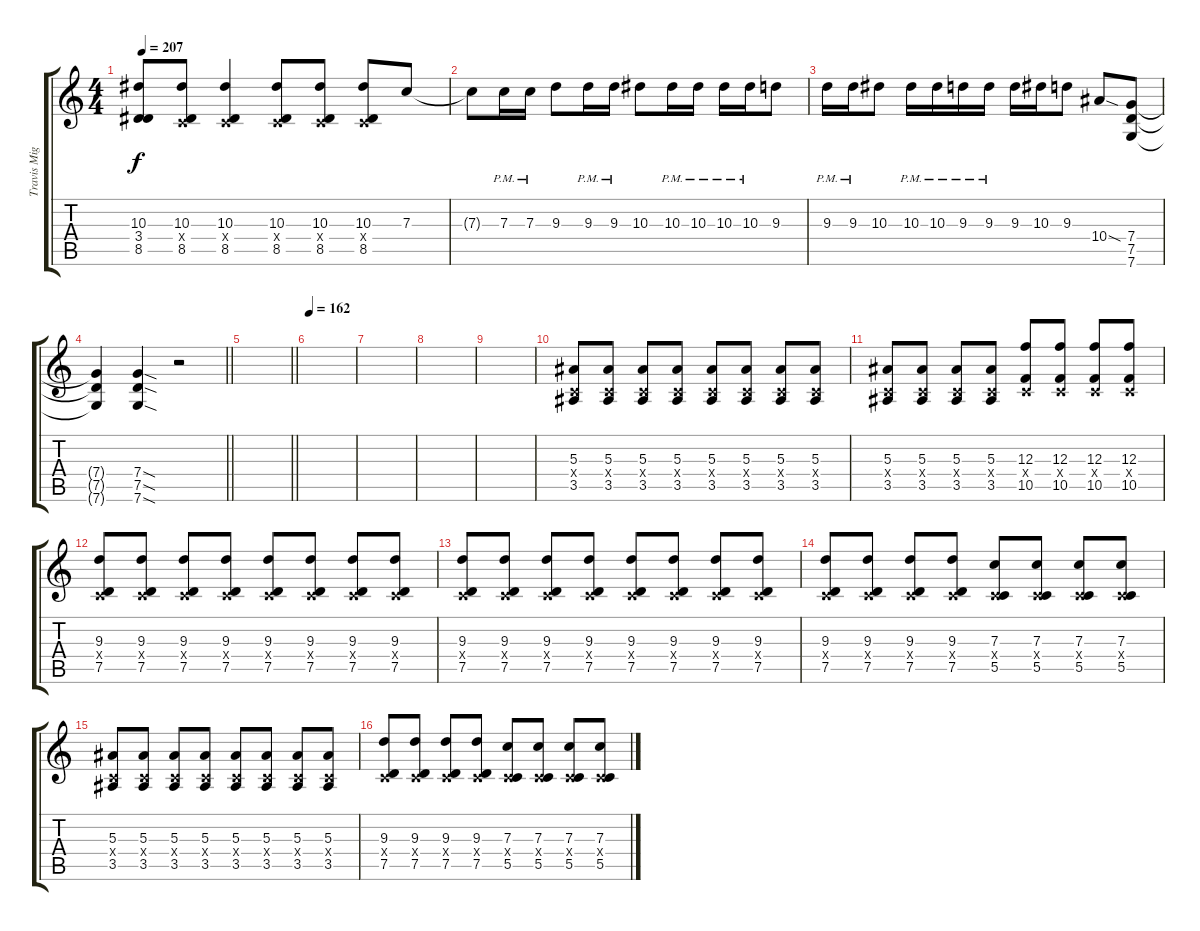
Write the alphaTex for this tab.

\track ("Travis Miguel" "Travis Mig") {instrument distortionguitar}
\staff {score tabs}
\tuning (D4 A3 F3 C3 G2 C2) {hide}
\ts (4 4)
\tempo 207
\clef g2
\ks c
(10.3{t} 3.4{t} 8.5{t}).8{dy f} (10.3 0.4{x} 8.5).8 (10.3 0.4{x} 8.5).4 (10.3 0.4{x} 8.5).8 (10.3 0.4{x} 8.5).8 (10.3 0.4{x} 8.5).8 7.3.8 |
7.3{t}.8 7.3{pm}.16 7.3{pm}.16 9.3.8 9.3{pm}.16 9.3{pm}.16 10.3.8 10.3{pm}.16 10.3{pm}.16 10.3{pm}.16 10.3{pm}.16 9.3.8 |
9.3{pm}.16 9.3{pm}.16 10.3.8 10.3{pm}.16 10.3{pm}.16 9.3{pm}.16 9.3{pm}.16 9.3.16 10.3.16 9.3.8 10.4{sod}.8 (7.4 7.5 7.6).8 |
\barLineRight lightlight
(7.4{t} 7.5{t} 7.6{t}).4 (7.4{sod} 7.5{sod} 7.6{sod}).4 r.2 |
\barLineRight lightlight
|
\tempo 162
|
|
|
|
(5.3 0.4{x} 3.5).8 (5.3 0.4{x} 3.5).8 (5.3 0.4{x} 3.5).8 (5.3 0.4{x} 3.5).8 (5.3 0.4{x} 3.5).8 (5.3 0.4{x} 3.5).8 (5.3 0.4{x} 3.5).8 (5.3 0.4{x} 3.5).8 |
(5.3 0.4{x} 3.5).8 (5.3 0.4{x} 3.5).8 (5.3 0.4{x} 3.5).8 (5.3 0.4{x} 3.5).8 (12.3 0.4{x} 10.5).8 (12.3 0.4{x} 10.5).8 (12.3 0.4{x} 10.5).8 (12.3 0.4{x} 10.5).8 |
(9.3 0.4{x} 7.5).8 (9.3 0.4{x} 7.5).8 (9.3 0.4{x} 7.5).8 (9.3 0.4{x} 7.5).8 (9.3 0.4{x} 7.5).8 (9.3 0.4{x} 7.5).8 (9.3 0.4{x} 7.5).8 (9.3 0.4{x} 7.5).8 |
(9.3 0.4{x} 7.5).8 (9.3 0.4{x} 7.5).8 (9.3 0.4{x} 7.5).8 (9.3 0.4{x} 7.5).8 (9.3 0.4{x} 7.5).8 (9.3 0.4{x} 7.5).8 (9.3 0.4{x} 7.5).8 (9.3 0.4{x} 7.5).8 |
(9.3 0.4{x} 7.5).8 (9.3 0.4{x} 7.5).8 (9.3 0.4{x} 7.5).8 (9.3 0.4{x} 7.5).8 (7.3 0.4{x} 5.5).8 (7.3 0.4{x} 5.5).8 (7.3 0.4{x} 5.5).8 (7.3 0.4{x} 5.5).8 |
(5.3 0.4{x} 3.5).8 (5.3 0.4{x} 3.5).8 (5.3 0.4{x} 3.5).8 (5.3 0.4{x} 3.5).8 (5.3 0.4{x} 3.5).8 (5.3 0.4{x} 3.5).8 (5.3 0.4{x} 3.5).8 (5.3 0.4{x} 3.5).8 |
(9.3 0.4{x} 7.5).8 (9.3 0.4{x} 7.5).8 (9.3 0.4{x} 7.5).8 (9.3 0.4{x} 7.5).8 (7.3 0.4{x} 5.5).8 (7.3 0.4{x} 5.5).8 (7.3 0.4{x} 5.5).8 (7.3 0.4{x} 5.5).8
